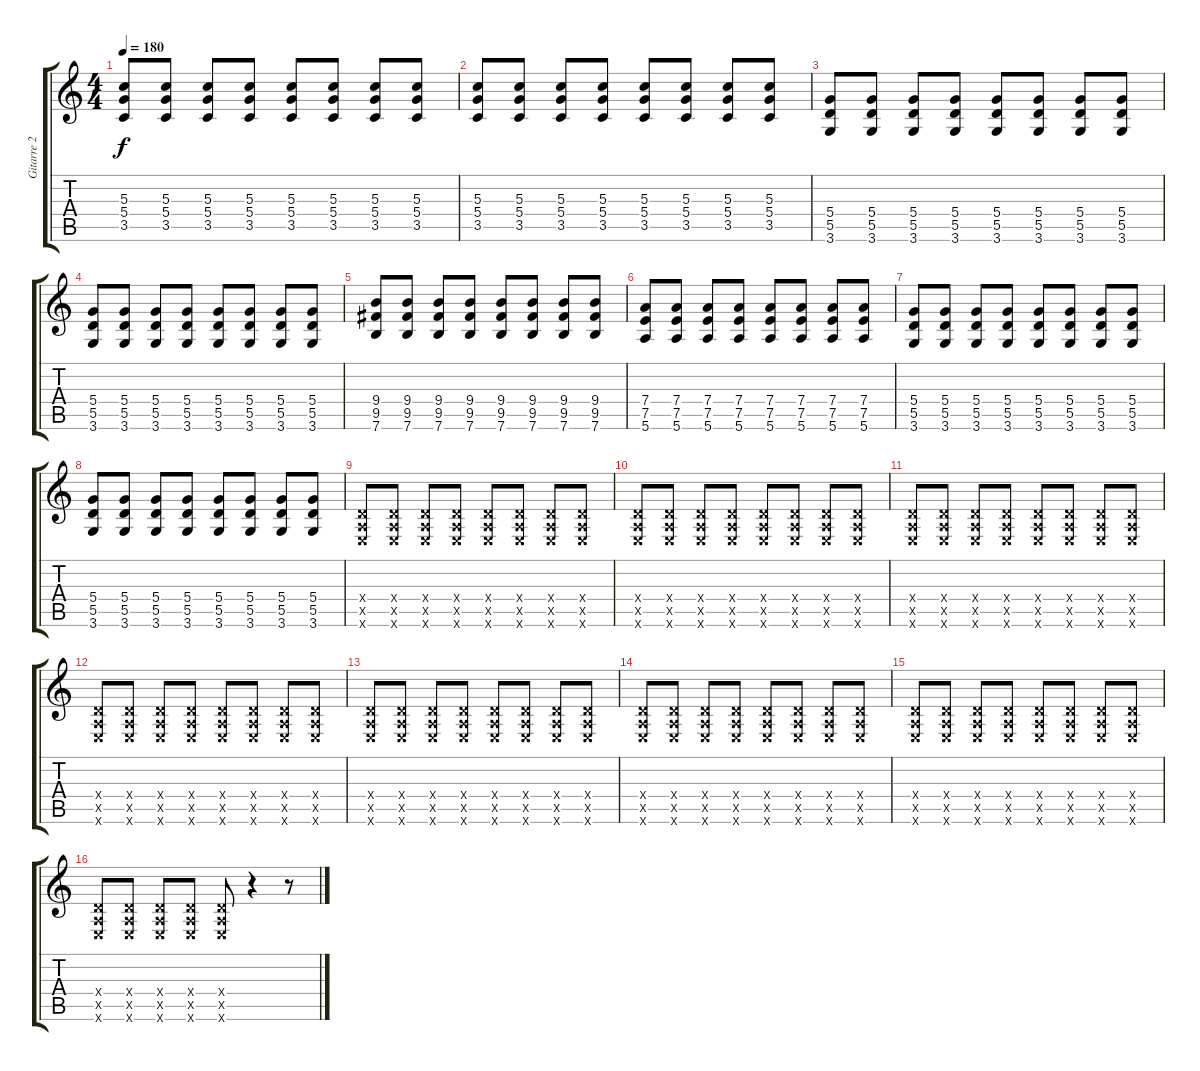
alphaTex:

\track ("Gitarre 2" "Gitarre 2") {instrument distortionguitar}
\staff {score tabs}
\tuning (E4 B3 G3 D3 A2 E2) {hide}
\ts (4 4)
\tempo 180
\clef g2
\ks c
(5.3 5.4 3.5).8{dy f} (5.3 5.4 3.5).8 (5.3 5.4 3.5).8 (5.3 5.4 3.5).8 (5.3 5.4 3.5).8 (5.3 5.4 3.5).8 (5.3 5.4 3.5).8 (5.3 5.4 3.5).8 |
(5.3 5.4 3.5).8 (5.3 5.4 3.5).8 (5.3 5.4 3.5).8 (5.3 5.4 3.5).8 (5.3 5.4 3.5).8 (5.3 5.4 3.5).8 (5.3 5.4 3.5).8 (5.3 5.4 3.5).8 |
(5.4 5.5 3.6).8 (5.4 5.5 3.6).8 (5.4 5.5 3.6).8 (5.4 5.5 3.6).8 (5.4 5.5 3.6).8 (5.4 5.5 3.6).8 (5.4 5.5 3.6).8 (5.4 5.5 3.6).8 |
(5.4 5.5 3.6).8 (5.4 5.5 3.6).8 (5.4 5.5 3.6).8 (5.4 5.5 3.6).8 (5.4 5.5 3.6).8 (5.4 5.5 3.6).8 (5.4 5.5 3.6).8 (5.4 5.5 3.6).8 |
(9.4 9.5 7.6).8 (9.4 9.5 7.6).8 (9.4 9.5 7.6).8 (9.4 9.5 7.6).8 (9.4 9.5 7.6).8 (9.4 9.5 7.6).8 (9.4 9.5 7.6).8 (9.4 9.5 7.6).8 |
(7.4 7.5 5.6).8 (7.4 7.5 5.6).8 (7.4 7.5 5.6).8 (7.4 7.5 5.6).8 (7.4 7.5 5.6).8 (7.4 7.5 5.6).8 (7.4 7.5 5.6).8 (7.4 7.5 5.6).8 |
(5.4 5.5 3.6).8 (5.4 5.5 3.6).8 (5.4 5.5 3.6).8 (5.4 5.5 3.6).8 (5.4 5.5 3.6).8 (5.4 5.5 3.6).8 (5.4 5.5 3.6).8 (5.4 5.5 3.6).8 |
(5.4 5.5 3.6).8 (5.4 5.5 3.6).8 (5.4 5.5 3.6).8 (5.4 5.5 3.6).8 (5.4 5.5 3.6).8 (5.4 5.5 3.6).8 (5.4 5.5 3.6).8 (5.4 5.5 3.6).8 |
(0.4{x} 0.5{x} 0.6{x}).8 (0.4{x} 0.5{x} 0.6{x}).8 (0.4{x} 0.5{x} 0.6{x}).8 (0.4{x} 0.5{x} 0.6{x}).8 (0.4{x} 0.5{x} 0.6{x}).8 (0.4{x} 0.5{x} 0.6{x}).8 (0.4{x} 0.5{x} 0.6{x}).8 (0.4{x} 0.5{x} 0.6{x}).8 |
(0.4{x} 0.5{x} 0.6{x}).8 (0.4{x} 0.5{x} 0.6{x}).8 (0.4{x} 0.5{x} 0.6{x}).8 (0.4{x} 0.5{x} 0.6{x}).8 (0.4{x} 0.5{x} 0.6{x}).8 (0.4{x} 0.5{x} 0.6{x}).8 (0.4{x} 0.5{x} 0.6{x}).8 (0.4{x} 0.5{x} 0.6{x}).8 |
(0.4{x} 0.5{x} 0.6{x}).8 (0.4{x} 0.5{x} 0.6{x}).8 (0.4{x} 0.5{x} 0.6{x}).8 (0.4{x} 0.5{x} 0.6{x}).8 (0.4{x} 0.5{x} 0.6{x}).8 (0.4{x} 0.5{x} 0.6{x}).8 (0.4{x} 0.5{x} 0.6{x}).8 (0.4{x} 0.5{x} 0.6{x}).8 |
(0.4{x} 0.5{x} 0.6{x}).8 (0.4{x} 0.5{x} 0.6{x}).8 (0.4{x} 0.5{x} 0.6{x}).8 (0.4{x} 0.5{x} 0.6{x}).8 (0.4{x} 0.5{x} 0.6{x}).8 (0.4{x} 0.5{x} 0.6{x}).8 (0.4{x} 0.5{x} 0.6{x}).8 (0.4{x} 0.5{x} 0.6{x}).8 |
(0.4{x} 0.5{x} 0.6{x}).8 (0.4{x} 0.5{x} 0.6{x}).8 (0.4{x} 0.5{x} 0.6{x}).8 (0.4{x} 0.5{x} 0.6{x}).8 (0.4{x} 0.5{x} 0.6{x}).8 (0.4{x} 0.5{x} 0.6{x}).8 (0.4{x} 0.5{x} 0.6{x}).8 (0.4{x} 0.5{x} 0.6{x}).8 |
(0.4{x} 0.5{x} 0.6{x}).8 (0.4{x} 0.5{x} 0.6{x}).8 (0.4{x} 0.5{x} 0.6{x}).8 (0.4{x} 0.5{x} 0.6{x}).8 (0.4{x} 0.5{x} 0.6{x}).8 (0.4{x} 0.5{x} 0.6{x}).8 (0.4{x} 0.5{x} 0.6{x}).8 (0.4{x} 0.5{x} 0.6{x}).8 |
(0.4{x} 0.5{x} 0.6{x}).8 (0.4{x} 0.5{x} 0.6{x}).8 (0.4{x} 0.5{x} 0.6{x}).8 (0.4{x} 0.5{x} 0.6{x}).8 (0.4{x} 0.5{x} 0.6{x}).8 (0.4{x} 0.5{x} 0.6{x}).8 (0.4{x} 0.5{x} 0.6{x}).8 (0.4{x} 0.5{x} 0.6{x}).8 |
(0.4{x} 0.5{x} 0.6{x}).8 (0.4{x} 0.5{x} 0.6{x}).8 (0.4{x} 0.5{x} 0.6{x}).8 (0.4{x} 0.5{x} 0.6{x}).8 (0.4{x} 0.5{x} 0.6{x}).8 r.4 r.8
